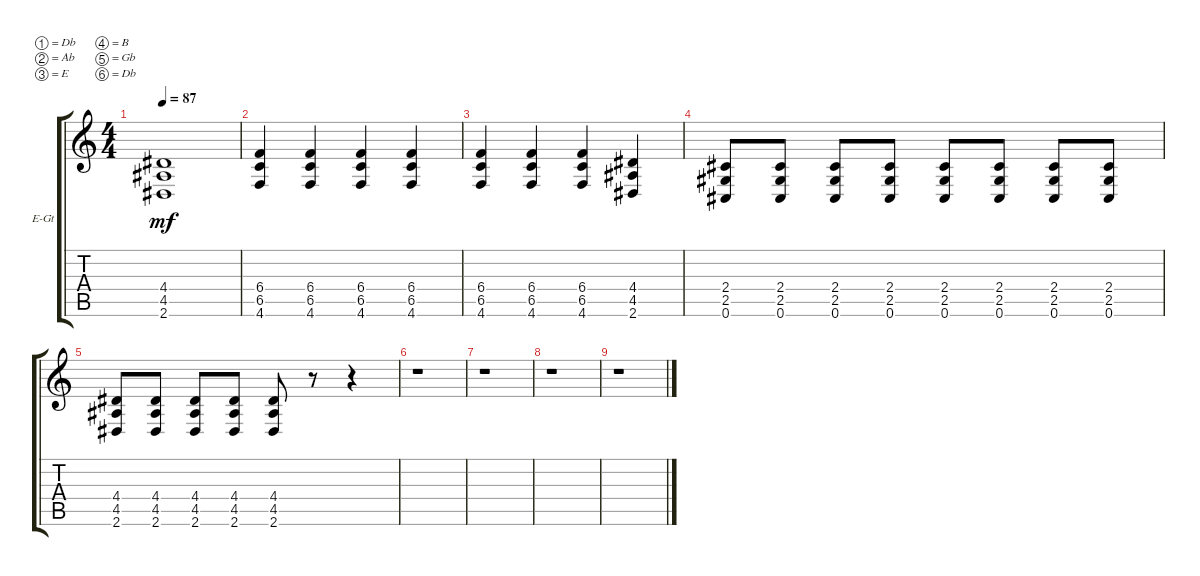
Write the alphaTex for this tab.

\defaultSystemsLayout 4
\bracketExtendMode groupsimilarinstruments
\firstSystemTrackNameOrientation horizontal
\otherSystemsTrackNameOrientation horizontal
\track ("Electric Guitar" "E-Gt") {instrument distortionguitar}
\staff {score tabs}
\tuning (Db4 Ab3 E3 B2 Gb2 Db2)
\ts (4 4)
\tempo 87
\clef g2
\ks c
(2.6 4.5 4.4).1{dy mf} |
(4.6 6.5 6.4).4 (4.6 6.5 6.4).4 (4.6 6.5 6.4).4 (4.6 6.5 6.4).4 |
(4.6 6.5 6.4).4 (4.6 6.5 6.4).4 (4.6 6.5 6.4).4 (2.6 4.5 4.4).4 |
(0.6 2.5 2.4).8 (0.6 2.5 2.4).8 (0.6 2.5 2.4).8 (0.6 2.5 2.4).8 (0.6 2.5 2.4).8 (0.6 2.5 2.4).8 (0.6 2.5 2.4).8 (0.6 2.5 2.4).8 |
(2.6 4.5 4.4).8 (2.6 4.5 4.4).8 (2.6 4.5 4.4).8 (2.6 4.5 4.4).8 (2.6 4.5 4.4).8 r.8 r.4 |
r.1 |
r.1 |
r.1 |
r.1
